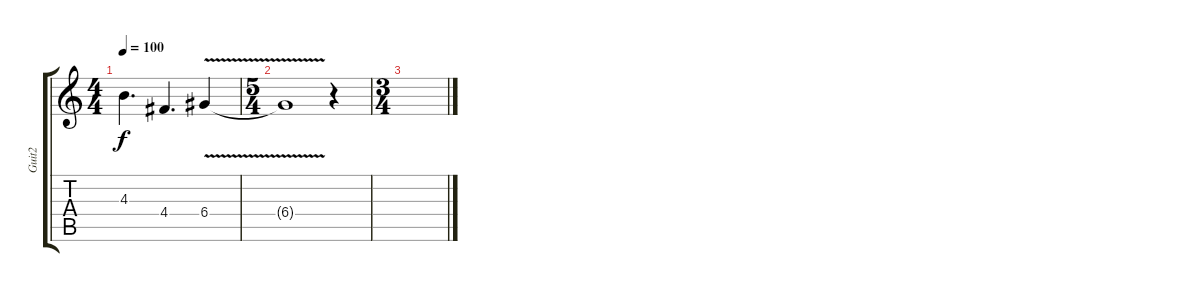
\track ("Guit2" "Guit2") {instrument overdrivenguitar}
\staff {score tabs}
\tuning (E4 B3 G3 D3 A2 D2) {hide}
\ts (4 4)
\tempo 100
\clef g2
\ks c
4.3.4{d dy f} 4.4.4{d} 6.4{v}.4 |
\ts (5 4)
6.4{t}.1 r.4 |
\ts (3 4)
